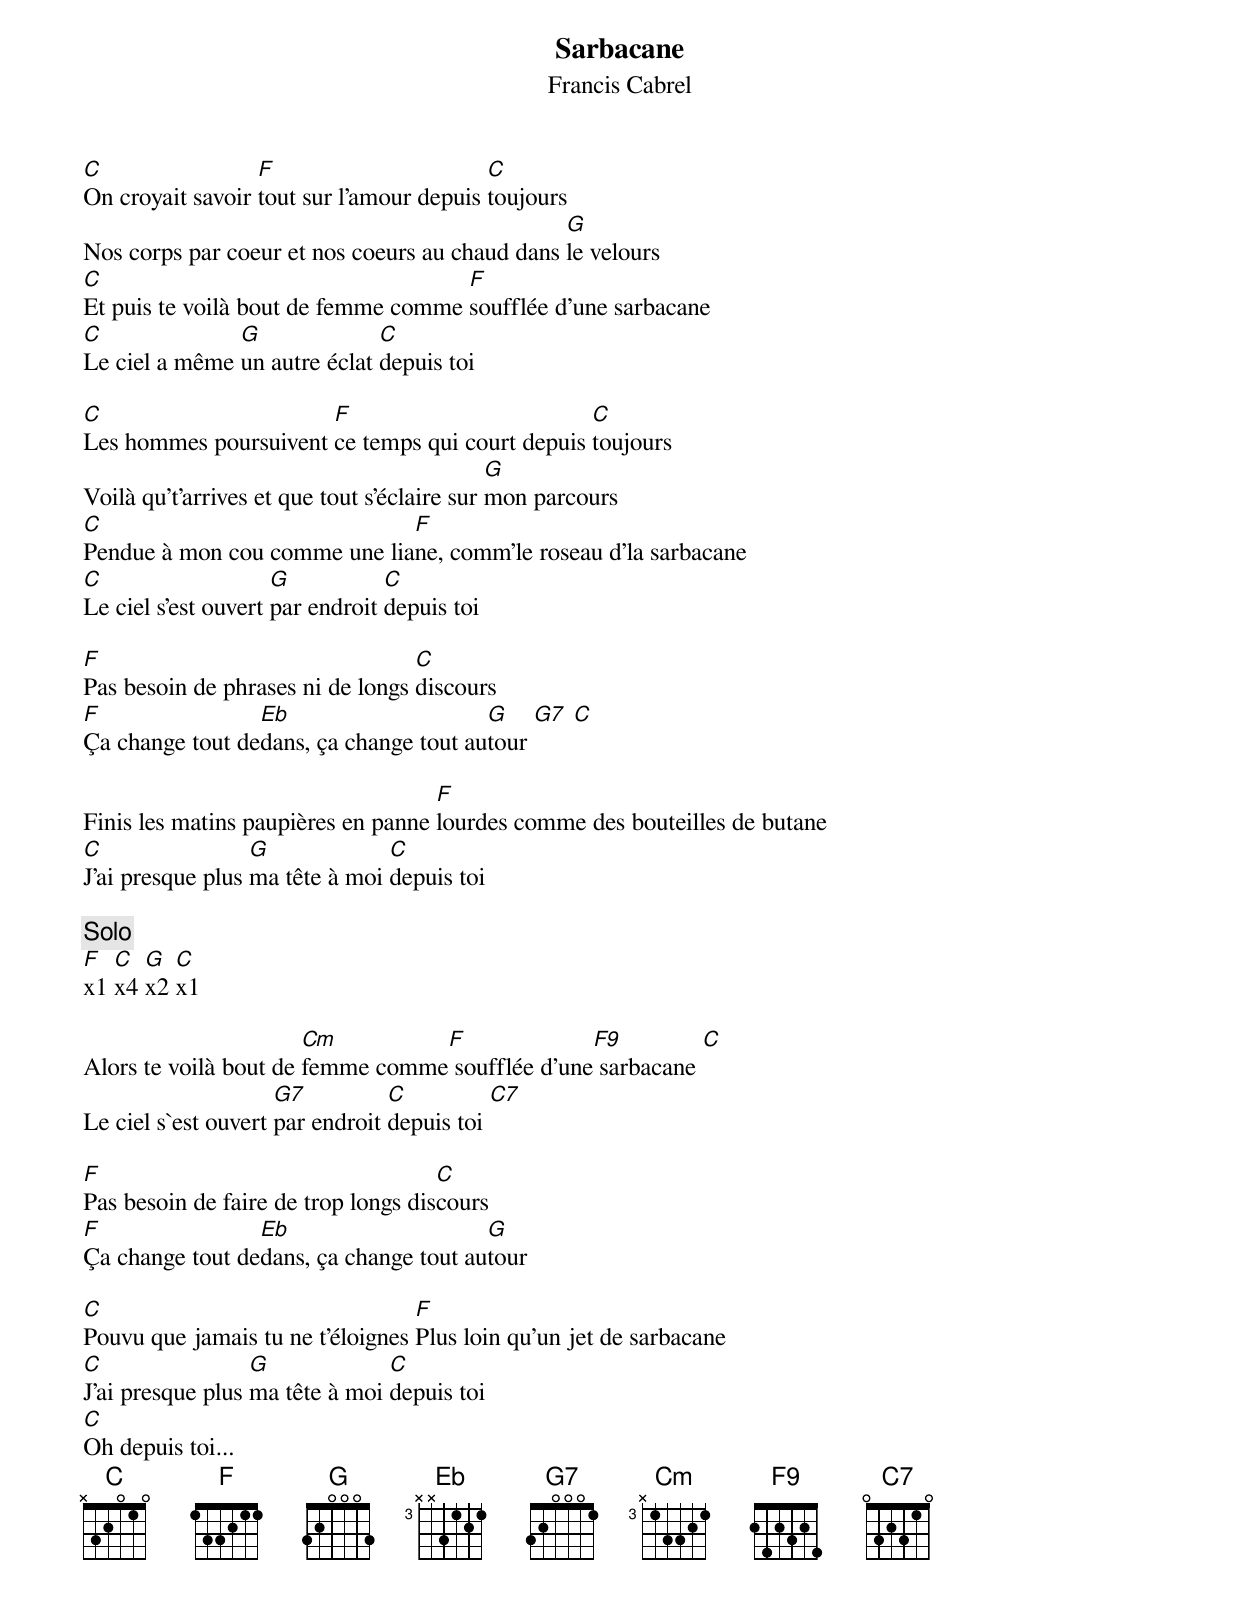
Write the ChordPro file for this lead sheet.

{t:Sarbacane}
{st:Francis Cabrel}
[C]On croyait savoir [F]tout sur l'amour depuis [C]toujours
Nos corps par coeur et nos coeurs au chaud dans [G]le velours
[C]Et puis te voilà bout de femme comme [F]soufflée d'une sarbacane
[C]Le ciel a même [G]un autre éclat [C]depuis toi

[C]Les hommes poursuivent [F]ce temps qui court depuis [C]toujours
Voilà qu't'arrives et que tout s'éclaire sur [G]mon parcours
[C]Pendue à mon cou comme une lia[F]ne, comm'le roseau d'la sarbacane
[C]Le ciel s'est ouvert [G]par endroit [C]depuis toi

[F]Pas besoin de phrases ni de longs [C]discours
[F]Ça change tout de[Eb]dans, ça change tout au[G]tour [G7] [C]

Finis les matins paupières en panne [F]lourdes comme des bouteilles de butane
[C]J'ai presque plus [G]ma tête à moi [C]depuis toi

{c:Solo}
[F]x1 [C]x4 [G]x2 [C]x1

Alors te voilà bout de [Cm]femme comme[F] soufflée d'une[F9] sarbacane [C]
Le ciel s`est ouvert [G7]par endroit [C]depuis toi [C7]

[F]Pas besoin de faire de trop longs dis[C]cours
[F]Ça change tout de[Eb]dans, ça change tout au[G]tour

[C]Pouvu que jamais tu ne t'éloignes [F]Plus loin qu'un jet de sarbacane
[C]J'ai presque plus [G]ma tête à moi [C]depuis toi
[C]Oh depuis toi...
